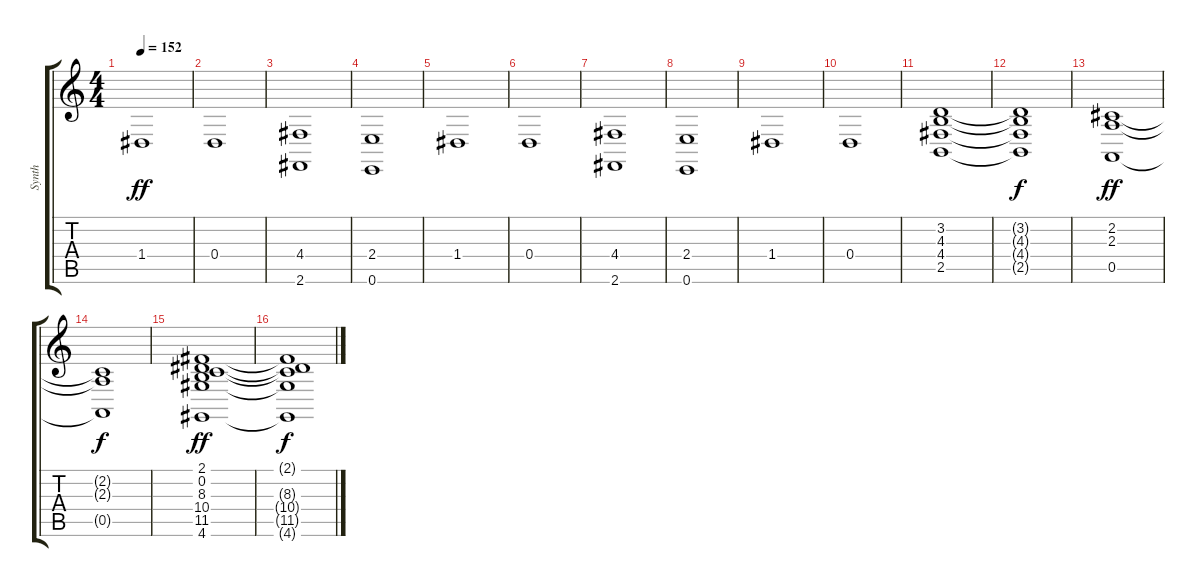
\track ("Synth" "Synth") {instrument pad2warm}
\staff {score tabs}
\tuning (E4 B3 G3 D3 A2 E2) {hide}
\ts (4 4)
\tempo 152
\clef g2
\ks c
1.4.1{dy ff} |
0.4.1 |
(4.4 2.6).1 |
(2.4 0.6).1 |
1.4.1 |
0.4.1 |
(4.4 2.6).1 |
(2.4 0.6).1 |
1.4.1 |
0.4.1 |
(3.2 4.3 4.4 2.5).1 |
(3.2{t} 4.3{t} 4.4{t} 2.5{t}).1{dy f} |
(2.2 2.3 0.5).1{dy ff} |
(2.2{t} 2.3{t} 0.5{t}).1{dy f} |
(2.1 0.2 8.3 10.4 11.5 4.6).1{dy ff} |
(2.1{t} 8.3{t} 10.4{t} 11.5{t} 4.6{t}).1{dy f}
